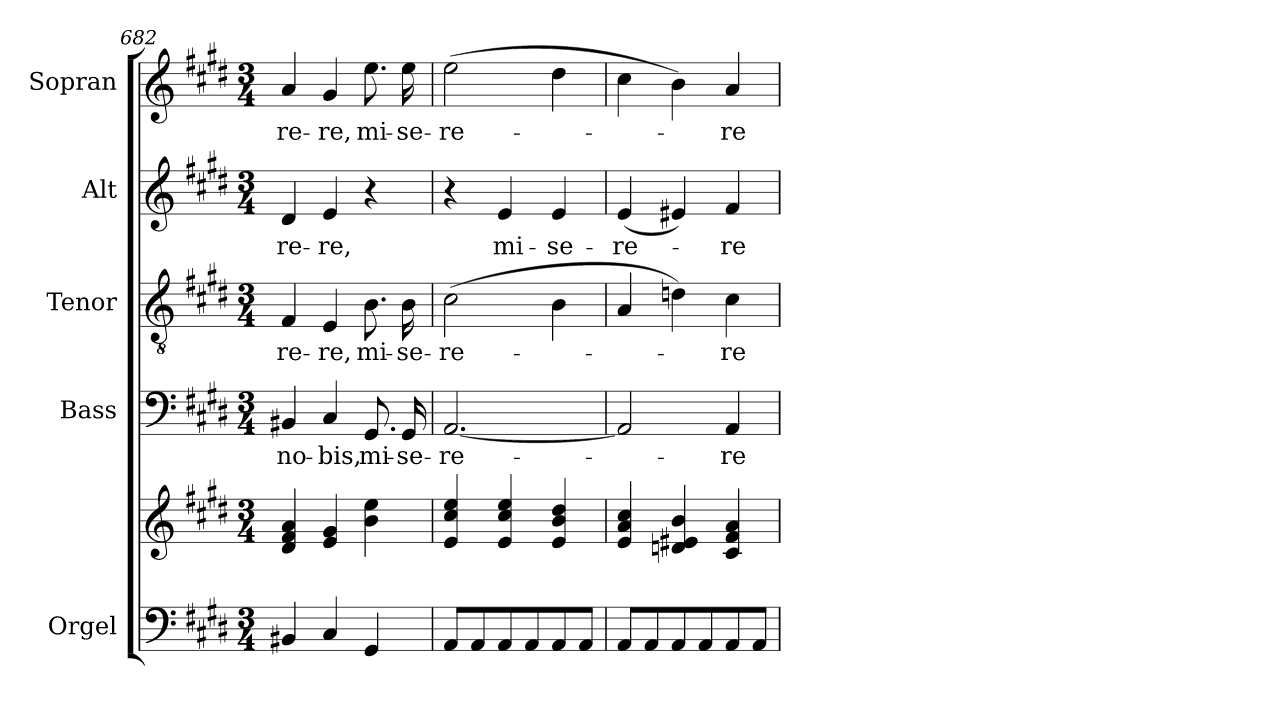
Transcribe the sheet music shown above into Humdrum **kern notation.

**kern	**kern	**kern	**text	**kern	**text	**kern	**text	**kern	**text
*part5	*part5	*part4	*part4	*part3	*part3	*part2	*part2	*part1	*part1
*staff6	*staff5	*staff4	*staff4	*staff3	*staff3	*staff2	*staff2	*staff1	*staff1
*I"Orgel	*	*I"Bass	*	*I"Tenor	*	*I"Alt	*	*I"Sopran	*
*I'Org.	*	*I'B.	*	*I'T.	*	*I'A.	*	*I'S.	*
*clefF4	*clefG2	*clefF4	*	*clefGv2	*	*clefG2	*	*clefG2	*
*k[f#c#g#d#]	*k[f#c#g#d#]	*k[f#c#g#d#]	*	*k[f#c#g#d#]	*	*k[f#c#g#d#]	*	*k[f#c#g#d#]	*
*E:	*E:	*E:	*	*E:	*	*E:	*	*E:	*
*M3/4	*M3/4	*M3/4	*	*M3/4	*	*M3/4	*	*M3/4	*
=682	=682	=682	=682	=682	=682	=682	=682	=682	=682
!	!	!	!LO:LY:b	!	!LO:LY:b	!	!LO:LY:b	!	!LO:LY:b
4BB#X/	4d#/ 4f#/ 4a/	4BB#X/	no-	4F#/	-re-	4d#/	-re-	4a/	-re-
!	!	!	!LO:LY:b	!	!LO:LY:b	!	!LO:LY:b	!	!LO:LY:b
4C#/	4e/ 4g#/	4C#/	-bis,	4E/	-re,	4e/	-re,	4g#/	-re,
!	!	!	!LO:LY:b	!	!LO:LY:b	!	!	!	!LO:LY:b
4GG#/	4b\ 4ee\	8.GG#/	mi-	8.B\	mi-	4r	.	8.ee\	mi-
!	!	!	!LO:LY:b	!	!LO:LY:b	!	!	!	!LO:LY:b
.	.	16GG#/	-se-	16B\	-se-	.	.	16ee\	-se-
=683	=683	=683	=683	=683	=683	=683	=683	=683	=683
!	!	!	!LO:LY:b	!	!LO:LY:b	!	!	!	!LO:LY:b
8AA/L	4e/ 4cc#/ 4ee/	[2.AA/	-re-	(>2c#\	-re-	4r	.	(>2ee\	-re-
8AA/	.	.	.	.	.	.	.	.	.
!	!	!	!	!	!	!	!LO:LY:b	!	!
8AA/	4e/ 4cc#/ 4ee/	.	.	.	.	4e/	mi-	.	.
8AA/	.	.	.	.	.	.	.	.	.
!	!	!	!	!	!	!	!LO:LY:b	!	!
8AA/	4e/ 4b/ 4dd#/	.	.	4B\	.	4e/	-se-	4dd#\	.
8AA/J	.	.	.	.	.	.	.	.	.
=684	=684	=684	=684	=684	=684	=684	=684	=684	=684
!	!	!	!	!	!	!	!LO:LY:b	!	!
8AA/L	4e/ 4a/ 4cc#/	2AA/]	.	4A/	.	(<4e/	-re-	4cc#\	.
8AA/	.	.	.	.	.	.	.	.	.
8AA/	4dn/ 4e#X/ 4b/	.	.	4dn\)	.	4e#X/)	.	4b\)	.
8AA/	.	.	.	.	.	.	.	.	.
!	!	!	!LO:LY:b	!	!LO:LY:b	!	!LO:LY:b	!	!LO:LY:b
8AA/	4c#/ 4f#/ 4a/	4AA/	-re	4c#\	-re	4f#/	-re	4a/	-re
8AA/J	.	.	.	.	.	.	.	.	.
=	=	=	=	=	=	=	=	=	=
*-	*-	*-	*-	*-	*-	*-	*-	*-	*-
